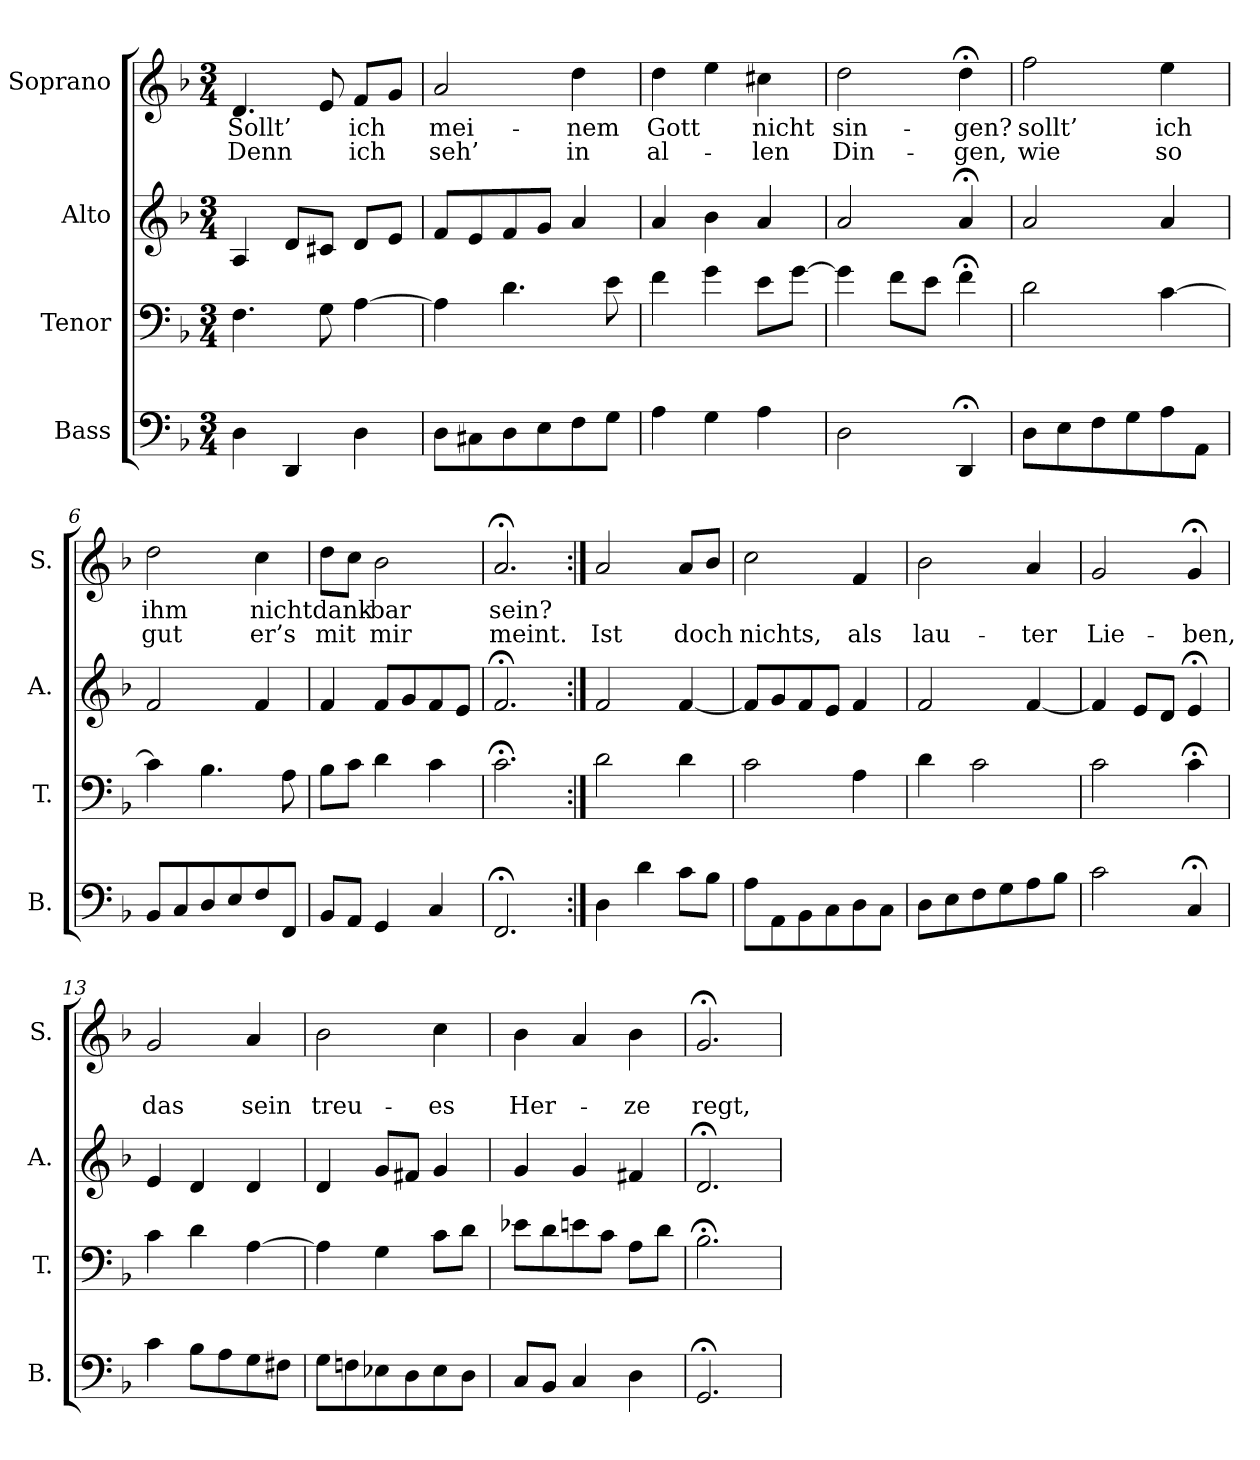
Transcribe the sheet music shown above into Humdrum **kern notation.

**kern	**kern	**kern	**kern	**text	**text
*part4	*part3	*part2	*part1	*part1	*part1
*staff4	*staff3	*staff2	*staff1	*staff1	*staff1
*I"Bass	*I"Tenor	*I"Alto	*I"Soprano	*	*
*I'B.	*I'T.	*I'A.	*I'S.	*	*
*clefF4	*clefF4	*clefG2	*clefG2	*	*
*k[b-]	*k[b-]	*k[b-]	*k[b-]	*	*
*d:	*d:	*d:	*d:	*	*
*M3/4	*M3/4	*M3/4	*M3/4	*	*
=1	=1	=1	=1	=1	=1
4D\	4.F\	4A/	4.d/	Sollt’	Denn
4DD/	.	8d/L	.	.	.
.	8G\	8c#X/J	8e/	.	.
4D\	[4A\	8d/L	8f/L	ich	ich
.	.	8e/J	8g/J	.	.
=2	=2	=2	=2	=2	=2
8D\L	4A\]	8f/L	2a/	mei-	seh’
8C#X\	.	8e/	.	.	.
8D\	4.d\	8f/	.	.	.
8E\	.	8g/J	.	.	.
8F\	.	4a/	4dd\	-nem	in
8G\J	8e\	.	.	.	.
=3	=3	=3	=3	=3	=3
4A\	4f\	4a/	4dd\	Gott	al-
4G\	4g\	4b-\	4ee\	.	.
4A\	8e\L	4a/	4cc#X\	nicht	-len
.	[8g\J	.	.	.	.
=4	=4	=4	=4	=4	=4
2D\	4g\]	2a/	2dd\	sin-	Din-
.	8f\L	.	.	.	.
.	8e\J	.	.	.	.
4DD;</	4f;<\	4a;</	4dd;<\	-gen?	-gen,
=5	=5	=5	=5	=5	=5
8D\L	2d\	2a/	2ff\	sollt’	wie
8E\	.	.	.	.	.
8F\	.	.	.	.	.
8G\	.	.	.	.	.
8A\	[4c\	4a/	4ee\	ich	so
8AA\J	.	.	.	.	.
=6	=6	=6	=6	=6	=6
8BB-/L	4c\]	2f/	2dd\	ihm	gut
8C/	.	.	.	.	.
8D/	4.B-\	.	.	.	.
8E/	.	.	.	.	.
8F/	.	4f/	4cc\	nicht	er’s
8FF/J	8A\	.	.	.	.
=7	=7	=7	=7	=7	=7
8BB-/L	8B-\L	4f/	8dd\L	dank-	mit
8AA/J	8c\J	.	8cc\J	.	.
4GG/	4d\	8f/L	2b-\	-bar	mir
.	.	8g/	.	.	.
4C/	4c\	8f/	.	.	.
.	.	8e/J	.	.	.
!!LO:LB:g=z
=8	=8	=8	=8	=8	=8
2.FF;</	2.c;<\	2.f;</	2.a;</	sein?	meint.
=9:|!	=9:|!	=9:|!	=9:|!	=9:|!	=9:|!
4D\	2d\	2f/	2a/	.	Ist
4d\	.	.	.	.	.
8c\L	4d\	[4f/	8a/L	.	doch
8B-\J	.	.	8b-/J	.	.
=10	=10	=10	=10	=10	=10
8A\L	2c\	8f/L]	2cc\	.	nichts,
8AA\	.	8g/	.	.	.
8BB-\	.	8f/	.	.	.
8C\	.	8e/J	.	.	.
8D\	4A\	4f/	4f/	.	als
8C\J	.	.	.	.	.
=11	=11	=11	=11	=11	=11
8D\L	4d\	2f/	2b-\	.	lau-
8E\	.	.	.	.	.
8F\	2c\	.	.	.	.
8G\	.	.	.	.	.
8A\	.	[4f/	4a/	.	-ter
8B-\J	.	.	.	.	.
=12	=12	=12	=12	=12	=12
2c\	2c\	4f/]	2g/	.	Lie-
.	.	8e/L	.	.	.
.	.	8d/J	.	.	.
4C;</	4c;<\	4e;</	4g;</	.	-ben,
=13	=13	=13	=13	=13	=13
4c\	4c\	4e/	2g/	.	das
8B-\L	4d\	4d/	.	.	.
8A\	.	.	.	.	.
8G\	[4A\	4d/	4a/	.	sein
8F#X\J	.	.	.	.	.
=14	=14	=14	=14	=14	=14
8G\L	4A\]	4d/	2b-\	.	treu-
8Fn\	.	.	.	.	.
8E-X\	4G\	8g/L	.	.	.
8D\	.	8f#X/J	.	.	.
8E-\	8c\L	4g/	4cc\	.	-es
8D\J	8d\J	.	.	.	.
=15	=15	=15	=15	=15	=15
8C/L	8e-X\L	4g/	4b-\	.	Her-
8BB-/J	8d\	.	.	.	.
4C/	8en\	4g/	4a/	.	.
.	8c\J	.	.	.	.
4D\	8A\L	4f#X/	4b-\	.	-ze
.	8d\J	.	.	.	.
=16	=16	=16	=16	=16	=16
2.GG;</	2.B-;<\	2.d;</	2.g;</	.	regt,
=	=	=	=	=	=
*-	*-	*-	*-	*-	*-
